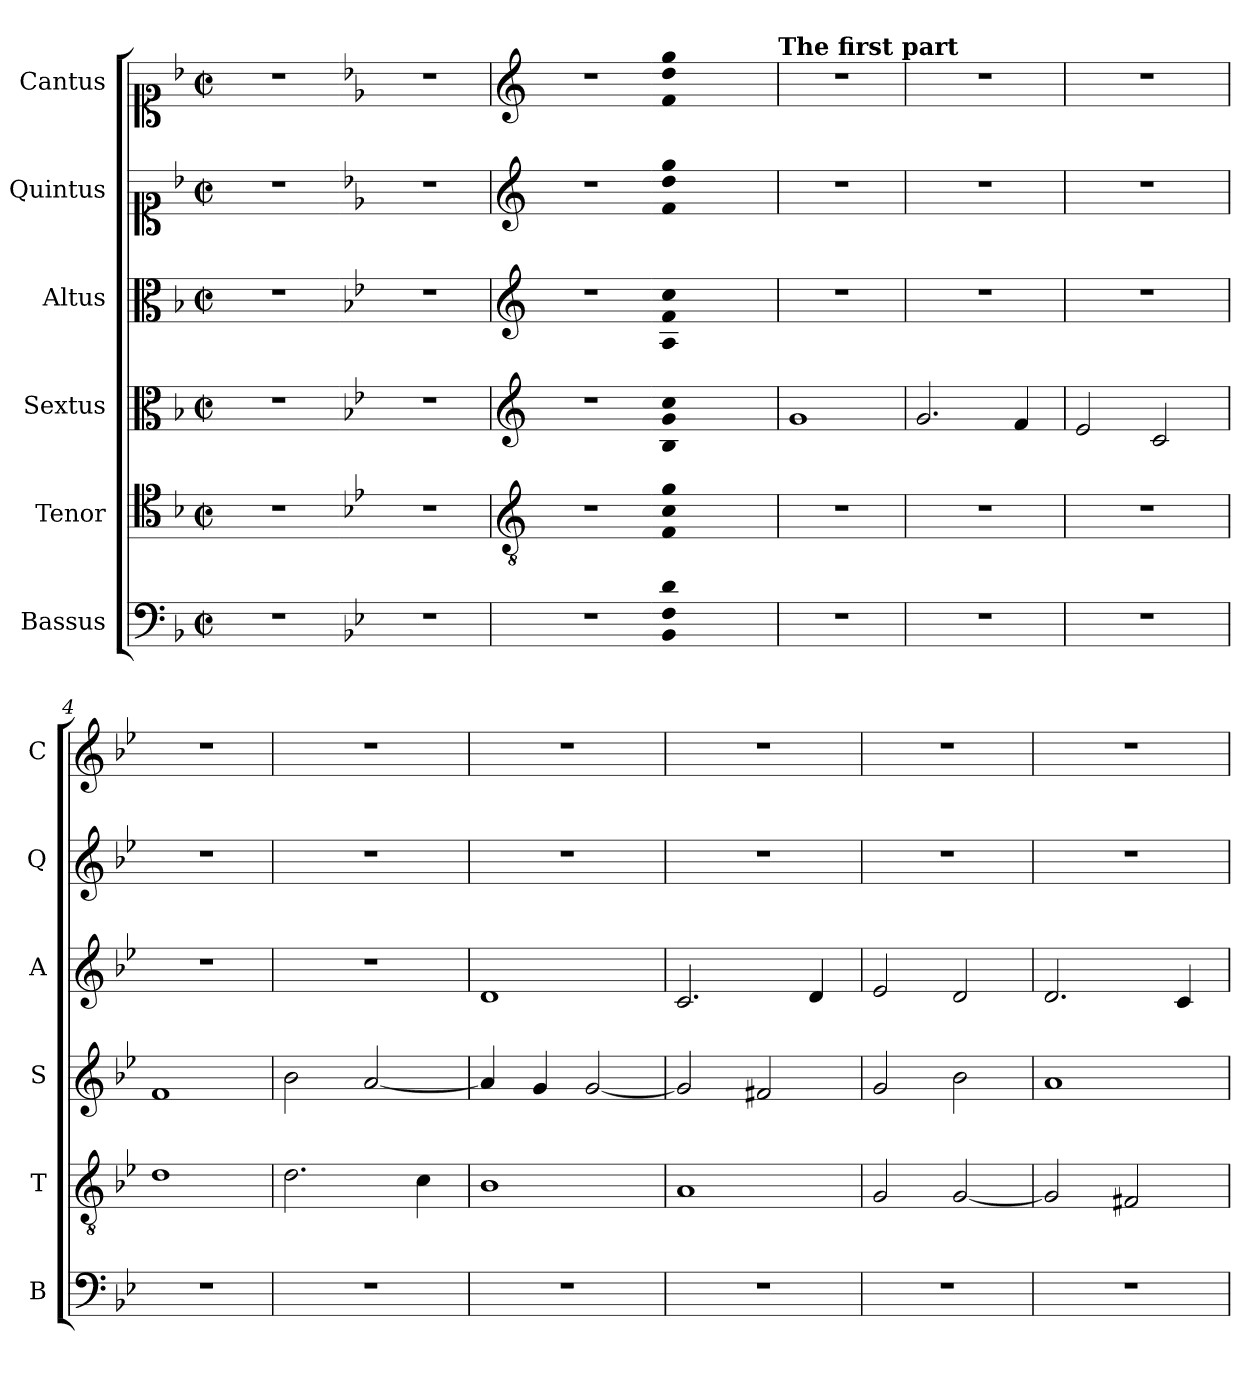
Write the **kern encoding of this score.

**kern	**kern	**kern	**kern	**kern	**kern
*part6	*part5	*part4	*part3	*part2	*part1
*staff6	*staff5	*staff4	*staff3	*staff2	*staff1
*I"Bassus	*I"Tenor	*I"Sextus	*I"Altus	*I"Quintus	*I"Cantus
*I'B	*I'T	*I'S	*I'A	*I'Q	*I'C
*clefF4	*clefC4	*clefC3	*clefC3	*clefC1	*clefC1
*k[b-]	*k[b-]	*k[b-]	*k[b-]	*k[b-]	*k[b-]
*F:	*F:	*F:	*F:	*F:	*F:
*M2/2	*M2/2	*M2/2	*M2/2	*M2/2	*M2/2
*met(c|)	*met(c|)	*met(c|)	*met(c|)	*met(c|)	*met(c|)
=	=	=	=	=	=
1r	1r	1r	1r	1r	1r
=1X-	=1X-	=1X-	=1X-	=1X-	=1X-
*k[b-e-]	*k[b-e-]	*k[b-e-]	*k[b-e-]	*k[b-e-]	*k[b-e-]
*B-:	*B-:	*B-:	*B-:	*B-:	*B-:
1r	1r	1r	1r	1r	1r
=2X	=2X	=2X	=2X	=2X	=2X
*	*clefGv2	*clefG2	*clefG2	*clefG2	*clefG2
1r	1r	1r	1r	1r	1r
=3X-	=3X-	=3X-	=3X-	=3X-	=3X-
!LO:N:n=1:head=solid	!	!	!	!	!
!LO:N:n=2:head=solid	!	!	!	!	!
!LO:N:n=3:head=solid	!LO:N:n=1:head=solid	!	!	!	!
!	!LO:N:n=2:head=solid	!	!	!	!
!	!LO:N:n=3:head=solid	!LO:N:n=1:head=solid	!	!	!
!	!	!LO:N:n=2:head=solid	!	!	!
!	!	!LO:N:n=3:head=solid	!LO:N:n=1:head=solid	!	!
!	!	!	!LO:N:n=2:head=solid	!	!
!	!	!	!LO:N:n=3:head=solid	!LO:N:n=1:head=solid	!
!	!	!	!	!LO:N:n=2:head=solid	!
!	!	!	!	!LO:N:n=3:head=solid	!LO:N:n=1:head=solid
!	!	!	!	!	!LO:N:n=2:head=solid
!	!	!	!	!	!LO:N:n=3:head=solid
1BB-! 1F! 1d!	1F! 1c! 1g!	1B-! 1g! 1cc!	1A! 1f! 1cc!	1f! 1dd! 1gg!	1f! 1dd! 1gg!
!	!	!	!	!	!LO:TX:a:B:t=The first part
=1	=1	=1	=1	=1	=1
1r	1r	1g	1r	1r	1r
=2	=2	=2	=2	=2	=2
1r	1r	2.g/	1r	1r	1r
.	.	4f/	.	.	.
=3	=3	=3	=3	=3	=3
1r	1r	2e-/	1r	1r	1r
.	.	2c/	.	.	.
=4	=4	=4	=4	=4	=4
1r	1d	1f	1r	1r	1r
=5	=5	=5	=5	=5	=5
1r	2.d\	2b-\	1r	1r	1r
.	.	[2a/	.	.	.
.	4c\	.	.	.	.
=6	=6	=6	=6	=6	=6
1r	1B-	4a/]	1d	1r	1r
.	.	4g/	.	.	.
.	.	[2g/	.	.	.
!!LO:LB:g=z
=7	=7	=7	=7	=7	=7
1r	1A	2g/]	2.c/	1r	1r
.	.	2f#X/	.	.	.
.	.	.	4d/	.	.
=8	=8	=8	=8	=8	=8
1r	2G/	2g/	2e-/	1r	1r
.	[2G/	2b-\	2d/	.	.
=9	=9	=9	=9	=9	=9
1r	2G/]	1a	2.d/	1r	1r
.	2F#X/	.	.	.	.
.	.	.	4c/	.	.
=	=	=	=	=	=
*-	*-	*-	*-	*-	*-
